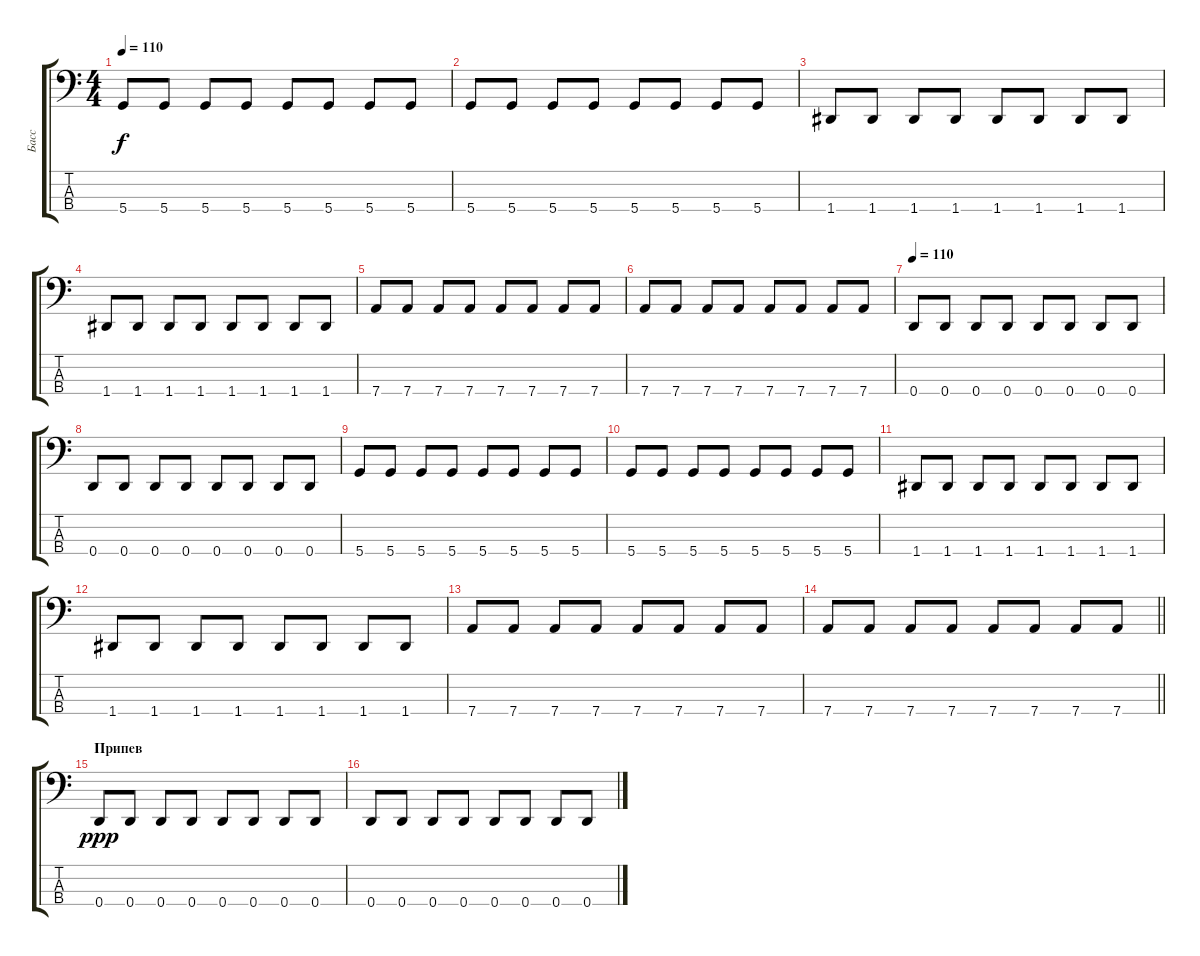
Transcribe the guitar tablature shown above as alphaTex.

\track ("Басс" "Басс") {instrument electricbassfinger}
\staff {score tabs}
\tuning (G2 D2 A1 D1) {hide}
\ts (4 4)
\tempo 110
\clef f4
\ks c
5.4.8{dy f} 5.4.8 5.4.8 5.4.8 5.4.8 5.4.8 5.4.8 5.4.8 |
5.4.8 5.4.8 5.4.8 5.4.8 5.4.8 5.4.8 5.4.8 5.4.8 |
1.4.8 1.4.8 1.4.8 1.4.8 1.4.8 1.4.8 1.4.8 1.4.8 |
1.4.8 1.4.8 1.4.8 1.4.8 1.4.8 1.4.8 1.4.8 1.4.8 |
7.4.8 7.4.8 7.4.8 7.4.8 7.4.8 7.4.8 7.4.8 7.4.8 |
7.4.8 7.4.8 7.4.8 7.4.8 7.4.8 7.4.8 7.4.8 7.4.8 |
\tempo 110
0.4.8 0.4.8 0.4.8 0.4.8 0.4.8 0.4.8 0.4.8 0.4.8 |
0.4.8 0.4.8 0.4.8 0.4.8 0.4.8 0.4.8 0.4.8 0.4.8 |
5.4.8 5.4.8 5.4.8 5.4.8 5.4.8 5.4.8 5.4.8 5.4.8 |
5.4.8 5.4.8 5.4.8 5.4.8 5.4.8 5.4.8 5.4.8 5.4.8 |
1.4.8 1.4.8 1.4.8 1.4.8 1.4.8 1.4.8 1.4.8 1.4.8 |
1.4.8 1.4.8 1.4.8 1.4.8 1.4.8 1.4.8 1.4.8 1.4.8 |
7.4.8 7.4.8 7.4.8 7.4.8 7.4.8 7.4.8 7.4.8 7.4.8 |
\barLineRight lightlight
7.4.8 7.4.8 7.4.8 7.4.8 7.4.8 7.4.8 7.4.8 7.4.8 |
\section ("" "Припев")
0.4.8{dy ppp} 0.4.8 0.4.8 0.4.8 0.4.8 0.4.8 0.4.8 0.4.8 |
0.4.8 0.4.8 0.4.8 0.4.8 0.4.8 0.4.8 0.4.8 0.4.8
